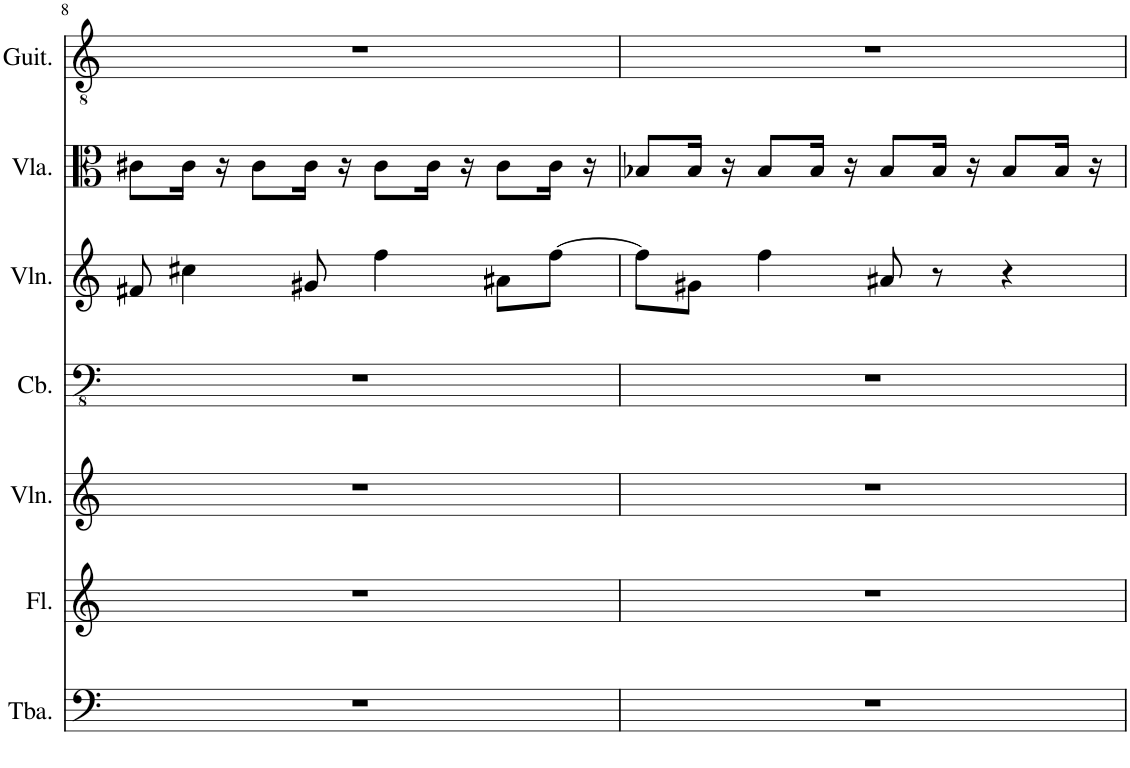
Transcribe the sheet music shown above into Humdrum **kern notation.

**kern	**kern	**kern	**kern	**kern	**kern	**kern
*part7	*part6	*part5	*part4	*part3	*part2	*part1
*staff7	*staff6	*staff5	*staff4	*staff3	*staff2	*staff1
*I"Tuba	*I"Flute	*I"Violin	*I"Contrabass	*I"Violin	*I"Viola	*I"Classical Guitar
*I'Tba.	*I'Fl.	*I'Vln.	*I'Cb.	*I'Vln.	*I'Vla.	*I'Guit.
!!LO:PB:g=z
*clefF4	*clefG2	*clefG2	*clefFv4	*clefG2	*clefC3	*clefGv2
*	*	*	*Trd7c12	*	*	*
*k[]	*k[]	*k[]	*k[]	*k[]	*k[]	*k[]
*M4/4	*M4/4	*M4/4	*M4/4	*M4/4	*M4/4	*M4/4
=8	=8	=8	=8	=8	=8	=8
1r	1r	1r	1r	8f#X/	8c#X\L	1r
.	.	.	.	4cc#X\	16c#\Jk	.
.	.	.	.	.	16r	.
.	.	.	.	.	8c#\L	.
.	.	.	.	8g#X/	16c#\Jk	.
.	.	.	.	.	16r	.
.	.	.	.	4ff\	8c#\L	.
.	.	.	.	.	16c#\Jk	.
.	.	.	.	.	16r	.
.	.	.	.	8a#X\L	8c#\L	.
.	.	.	.	[8ff\J	16c#\Jk	.
.	.	.	.	.	16r	.
=9	=9	=9	=9	=9	=9	=9
1r	1r	1r	1r	8ff\L]	8B-X/L	1r
.	.	.	.	8g#X\J	16B-/Jk	.
.	.	.	.	.	16r	.
.	.	.	.	4ff\	8B-/L	.
.	.	.	.	.	16B-/Jk	.
.	.	.	.	.	16r	.
.	.	.	.	8a#X/	8B-/L	.
.	.	.	.	8r	16B-/Jk	.
.	.	.	.	.	16r	.
.	.	.	.	4r	8B-/L	.
.	.	.	.	.	16B-/Jk	.
.	.	.	.	.	16r	.
=	=	=	=	=	=	=
*-	*-	*-	*-	*-	*-	*-
